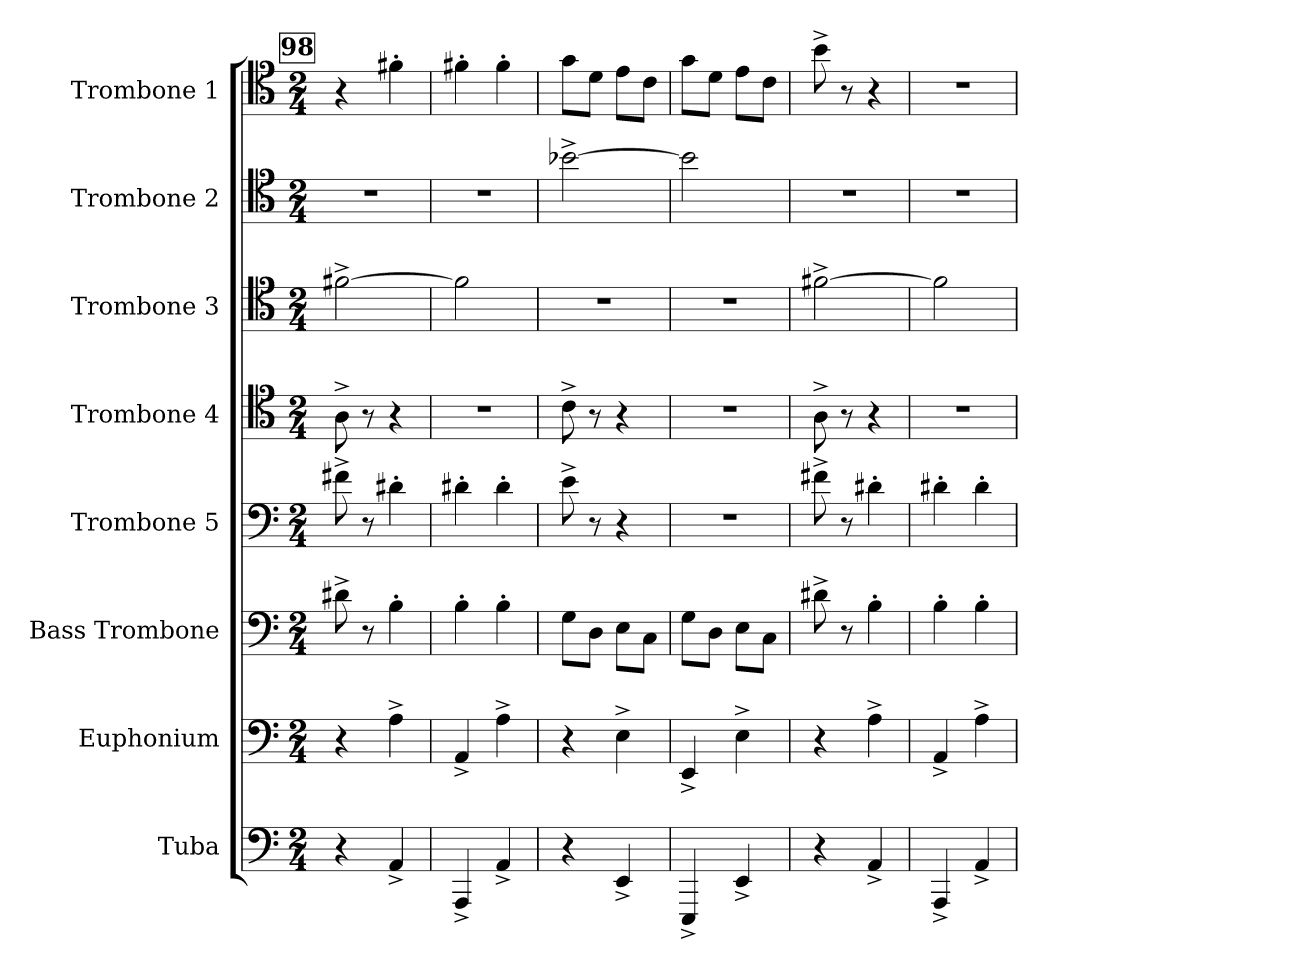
**kern	**kern	**kern	**kern	**kern	**kern	**kern	**kern
*part8	*part7	*part6	*part5	*part4	*part3	*part2	*part1
*staff8	*staff7	*staff6	*staff5	*staff4	*staff3	*staff2	*staff1
*I"Tuba	*I"Euphonium	*I"Bass Trombone	*I"Trombone 5	*I"Trombone 4	*I"Trombone 3	*I"Trombone 2	*I"Trombone 1
*I'Tba.	*I'Euph.	*I'B. Tbn.	*I'Tbn. 5	*I'Tbn. 4	*I'Tbn. 3	*I'Tbn. 2	*I'Tbn. 1
*clefF4	*clefF4	*clefF4	*clefF4	*clefC4	*clefC4	*clefC4	*clefC4
*k[]	*k[]	*k[]	*k[]	*k[]	*k[]	*k[]	*k[]
*M2/4	*M2/4	*M2/4	*M2/4	*M2/4	*M2/4	*M2/4	*M2/4
!!LO:REH:place=s1:a:B:fs=14:t=98
=163	=163	=163	=163	=163	=163	=163	=163
4r	4r	8d#X^\	8f#X^\	8A^\	[2f#X^\	2r	4r
.	.	8r	8r	8r	.	.	.
4AA^/	4A^\	4B'\	4d#X'\	4r	.	.	4f#X'\
=164	=164	=164	=164	=164	=164	=164	=164
4AAA^/	4AA^/	4B'\	4d#X'\	2r	2f#\]	2r	4f#X'\
4AA^/	4A^\	4B'\	4d#'\	.	.	.	4f#'\
=165	=165	=165	=165	=165	=165	=165	=165
4r	4r	8G\L	8e^\	8c^\	2r	[2b-X^\	8g\L
.	.	8D\J	8r	8r	.	.	8d\J
4EE^/	4E^\	8E\L	4r	4r	.	.	8e\L
.	.	8C\J	.	.	.	.	8c\J
!!LO:PB:g=z
=166	=166	=166	=166	=166	=166	=166	=166
4EEE^/	4EE^/	8G\L	2r	2r	2r	2b-\]	8g\L
.	.	8D\J	.	.	.	.	8d\J
4EE^/	4E^\	8E\L	.	.	.	.	8e\L
.	.	8C\J	.	.	.	.	8c\J
=167	=167	=167	=167	=167	=167	=167	=167
4r	4r	8d#X^\	8f#X^\	8A^\	[2f#X^\	2r	8b^\
.	.	8r	8r	8r	.	.	8r
4AA^/	4A^\	4B'\	4d#X'\	4r	.	.	4r
=168	=168	=168	=168	=168	=168	=168	=168
4AAA^/	4AA^/	4B'\	4d#X'\	2r	2f#\]	2r	2r
4AA^/	4A^\	4B'\	4d#'\	.	.	.	.
=	=	=	=	=	=	=	=
*-	*-	*-	*-	*-	*-	*-	*-
